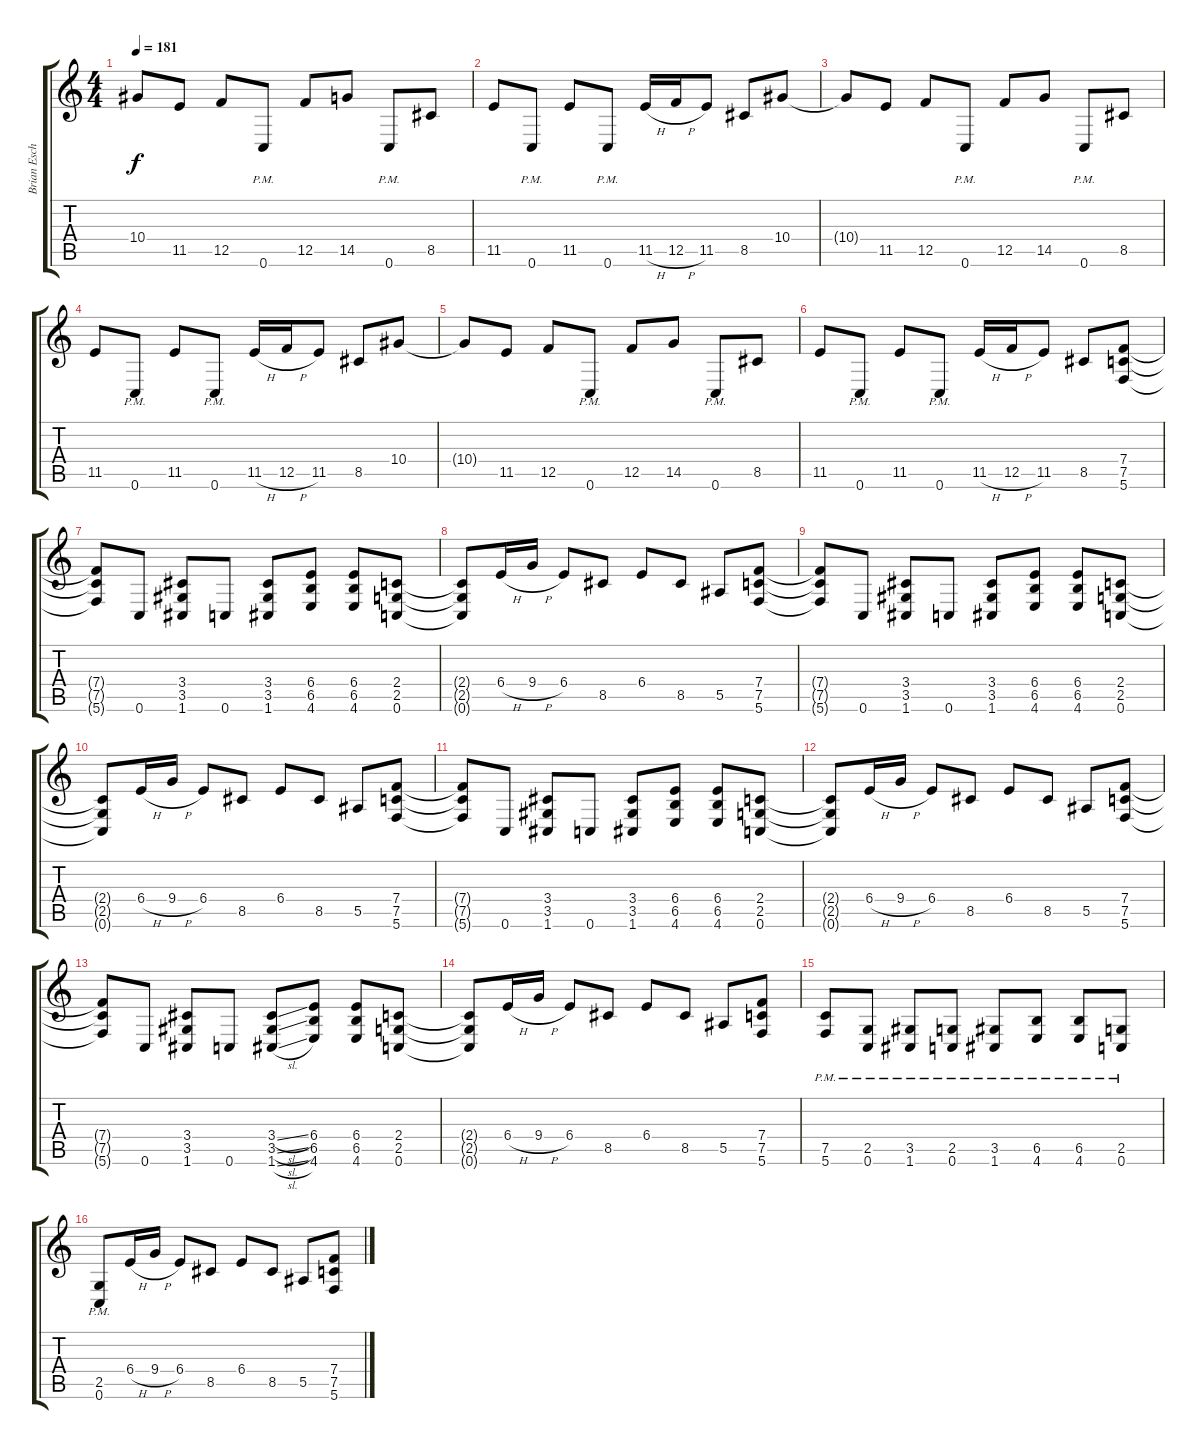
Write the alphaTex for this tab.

\track ("Brian Eschbach (Lead Guitar)" "Brian Esch") {instrument distortionguitar}
\staff {score tabs}
\tuning (C4 G3 Eb3 Bb2 F2 C2) {hide}
\ts (4 4)
\tempo 181
\clef g2
\ks c
10.4{t}.8{dy f} 11.5.8 12.5.8 0.6{pm}.8 12.5.8 14.5.8 0.6{pm}.8 8.5.8 |
11.5.8 0.6{pm}.8 11.5.8 0.6{pm}.8 11.5{h}.16 12.5{h}.16 11.5.8 8.5.8 10.4.8 |
10.4{t}.8 11.5.8 12.5.8 0.6{pm}.8 12.5.8 14.5.8 0.6{pm}.8 8.5.8 |
11.5.8 0.6{pm}.8 11.5.8 0.6{pm}.8 11.5{h}.16 12.5{h}.16 11.5.8 8.5.8 10.4.8 |
10.4{t}.8 11.5.8 12.5.8 0.6{pm}.8 12.5.8 14.5.8 0.6{pm}.8 8.5.8 |
11.5.8 0.6{pm}.8 11.5.8 0.6{pm}.8 11.5{h}.16 12.5{h}.16 11.5.8 8.5.8 (7.4 7.5 5.6).8 |
(7.4{t} 7.5{t} 5.6{t}).8 0.6.8 (3.4 3.5 1.6).8 0.6.8 (3.4 3.5 1.6).8 (6.4 6.5 4.6).8 (6.4 6.5 4.6).8 (2.4 2.5 0.6).8 |
(2.4{t} 2.5{t} 0.6{t}).8 6.4{h}.16 9.4{h}.16 6.4.8 8.5.8 6.4.8 8.5.8 5.5.8 (7.4 7.5 5.6).8 |
(7.4{t} 7.5{t} 5.6{t}).8 0.6.8 (3.4 3.5 1.6).8 0.6.8 (3.4 3.5 1.6).8 (6.4 6.5 4.6).8 (6.4 6.5 4.6).8 (2.4 2.5 0.6).8 |
(2.4{t} 2.5{t} 0.6{t}).8 6.4{h}.16 9.4{h}.16 6.4.8 8.5.8 6.4.8 8.5.8 5.5.8 (7.4 7.5 5.6).8 |
(7.4{t} 7.5{t} 5.6{t}).8 0.6.8 (3.4 3.5 1.6).8 0.6.8 (3.4 3.5 1.6).8 (6.4 6.5 4.6).8 (6.4 6.5 4.6).8 (2.4 2.5 0.6).8 |
(2.4{t} 2.5{t} 0.6{t}).8 6.4{h}.16 9.4{h}.16 6.4.8 8.5.8 6.4.8 8.5.8 5.5.8 (7.4 7.5 5.6).8 |
(7.4{t} 7.5{t} 5.6{t}).8 0.6.8 (3.4 3.5 1.6).8 0.6.8 (3.4{sl} 3.5{sl} 1.6{sl}).8 (6.4 6.5 4.6).8 (6.4 6.5 4.6).8 (2.4 2.5 0.6).8 |
(2.4{t} 2.5{t} 0.6{t}).8 6.4{h}.16 9.4{h}.16 6.4.8 8.5.8 6.4.8 8.5.8 5.5.8 (7.4 7.5 5.6).8 |
(7.5{pm} 5.6{pm}).8 (2.5{pm} 0.6{pm}).8 (3.5{pm} 1.6{pm}).8 (2.5{pm} 0.6{pm}).8 (3.5{pm} 1.6{pm}).8 (6.5{pm} 4.6{pm}).8 (6.5{pm} 4.6{pm}).8 (2.5{pm} 0.6{pm}).8 |
(2.5{pm} 0.6{pm}).8 6.4{h}.16 9.4{h}.16 6.4.8 8.5.8 6.4.8 8.5.8 5.5.8 (7.4 7.5 5.6).8
